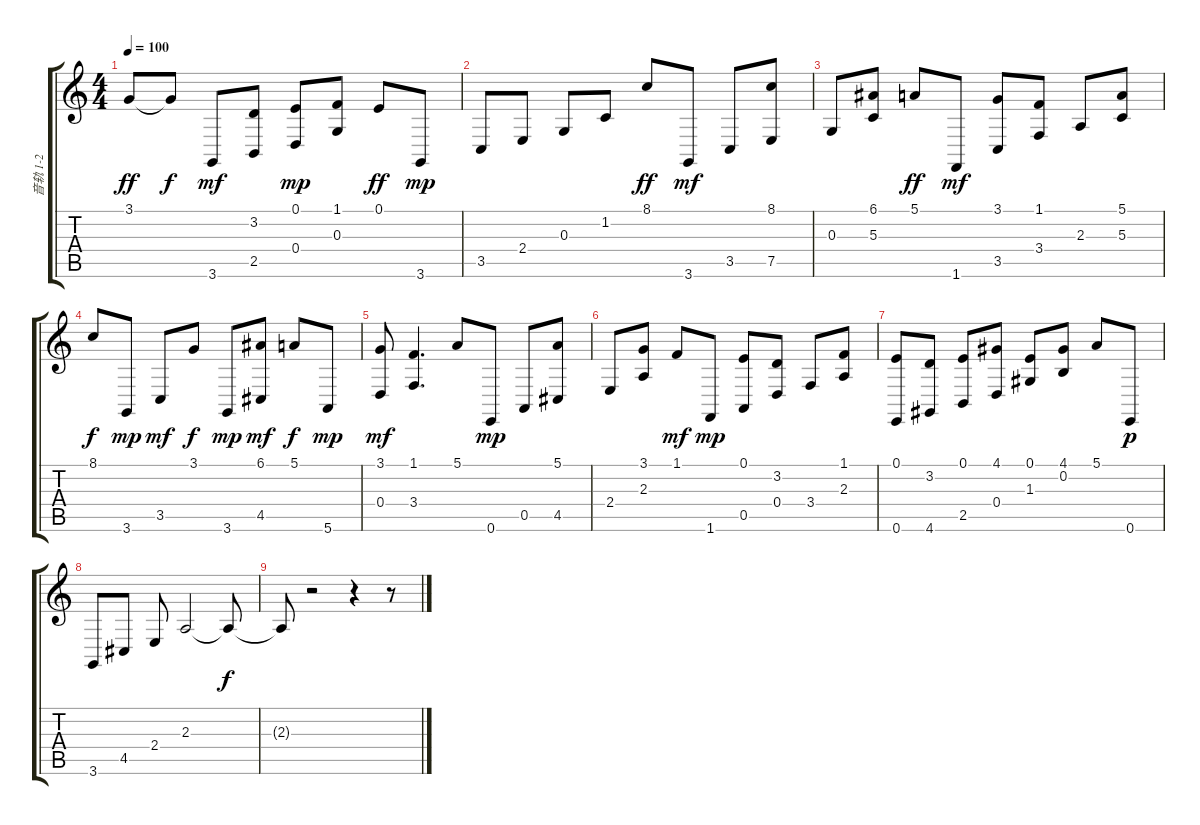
\track ("音轨 1-2" "音轨 1-2") {instrument acousticgrandpiano}
\staff {score tabs}
\tuning (E4 B3 G3 D3 A2 E2) {hide}
\ts (4 4)
\tempo 100
\clef g2
\ks c
3.1.8{dy ff} 3.1{t}.8{dy f} 3.6.8{dy mf} (3.2 2.5).8 (0.1 0.4).8{dy mp} (1.1 0.3).8 0.1.8{dy ff} 3.6.8{dy mp} |
3.5.8 2.4.8 0.3.8 1.2.8 8.1.8{dy ff} 3.6.8{dy mf} 3.5.8 (8.1 7.5).8 |
0.3.8 (6.1 5.3).8 5.1.8{dy ff} 1.6.8{dy mf} (3.1 3.5).8 (1.1 3.4).8 2.3.8 (5.1 5.3).8 |
8.1.8{dy f} 3.6.8{dy mp} 3.5.8{dy mf} 3.1.8{dy f} 3.6.8{dy mp} (6.1 4.5).8{dy mf} 5.1.8{dy f} 5.6.8{dy mp} |
(3.1 0.4).8{dy mf} (1.1 3.4).4{d} 5.1.8 0.6.8{dy mp} 0.5.8 (5.1 4.5).8 |
2.4.8 (3.1 2.3).8 1.1.8{dy mf} 1.6.8{dy mp} (0.1 0.5).8 (3.2 0.4).8 3.4.8 (1.1 2.3).8 |
(0.1 0.6).8 (3.2 4.6).8 (0.1 2.5).8 (4.1 0.4).8 (0.1 1.3).8 (4.1 0.2).8 5.1.8 0.6.8{dy p} |
3.6.8 4.5.8 2.4.8 2.3.2 2.3{t}.8{dy f} |
2.3{t}.8 r.2 r.4 r.8
